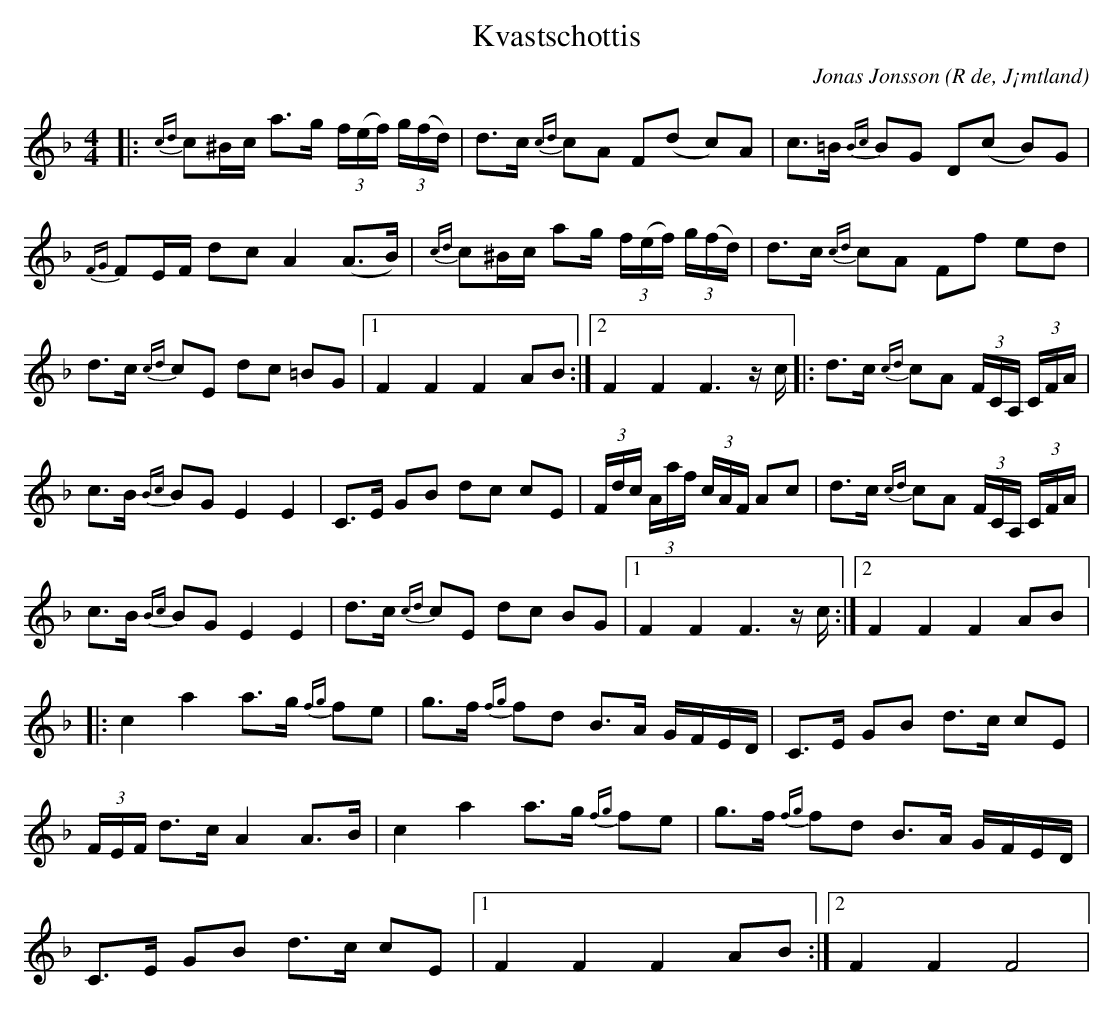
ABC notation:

X:1
T:Kvastschottis
C:Jonas Jonsson
O:R de, J¡mtland
M:4/4
L:1/16
K:F
|: {cd}c2^Bc a2>g2 (3f(ef) (3g(fd) | d2>c2 {cd}c2A2 F2(d2- c2)A2 | c2>=B2 {Bc}B2G2 D2(c2- B2)G2 | {FG}F2EF d2c2 A4 (A2>B2) | {cd}c2^Bc a2g (3f(ef) (3g(fd) | d2>c2 {cd}c2A2 F2f2 e2d2 | d2>c2 {cd}c2E2 d2c2 =B2G2 |1 F4 F4 F4 A2B2 :|2 F4 F4 F4> z2c ]|: d2>c2 {cd}c2A2 (3FCA, (3CFA | c2>B2 {Bc}B2G2 E4 E4 | C2>E2 G2B2 d2c2 c2E2 | (3Fdc (3Aaf (3cAF A2c2 | d2>c2 {cd}c2A2 (3FCA, (3CFA | c2>B2 {Bc}B2G2 E4 E4 | d2>c2 {cd}c2E2 d2c2 B2G2 |1 F4 F4 F4> z2c :|2 F4 F4 F4 A2B2 ]|: c4 a4 a2>g2 {fg}f2e2 | g2>f2 {fg}f2d2 B2>A2 GFED | C2,>E2 G2B2 d2>c2 c2E2 | (3FEF d2>c2 A4 A2>B2 | c4 a4 a2>g2 {fg}f2e2 | g2>f2 {fg}f2d2 B2>A2 GFED | C2,>E2 G2B2 d2>c2 c2E2 |1 F4 F4 F4 A2B2 :|2  F4 F4 F8 |
